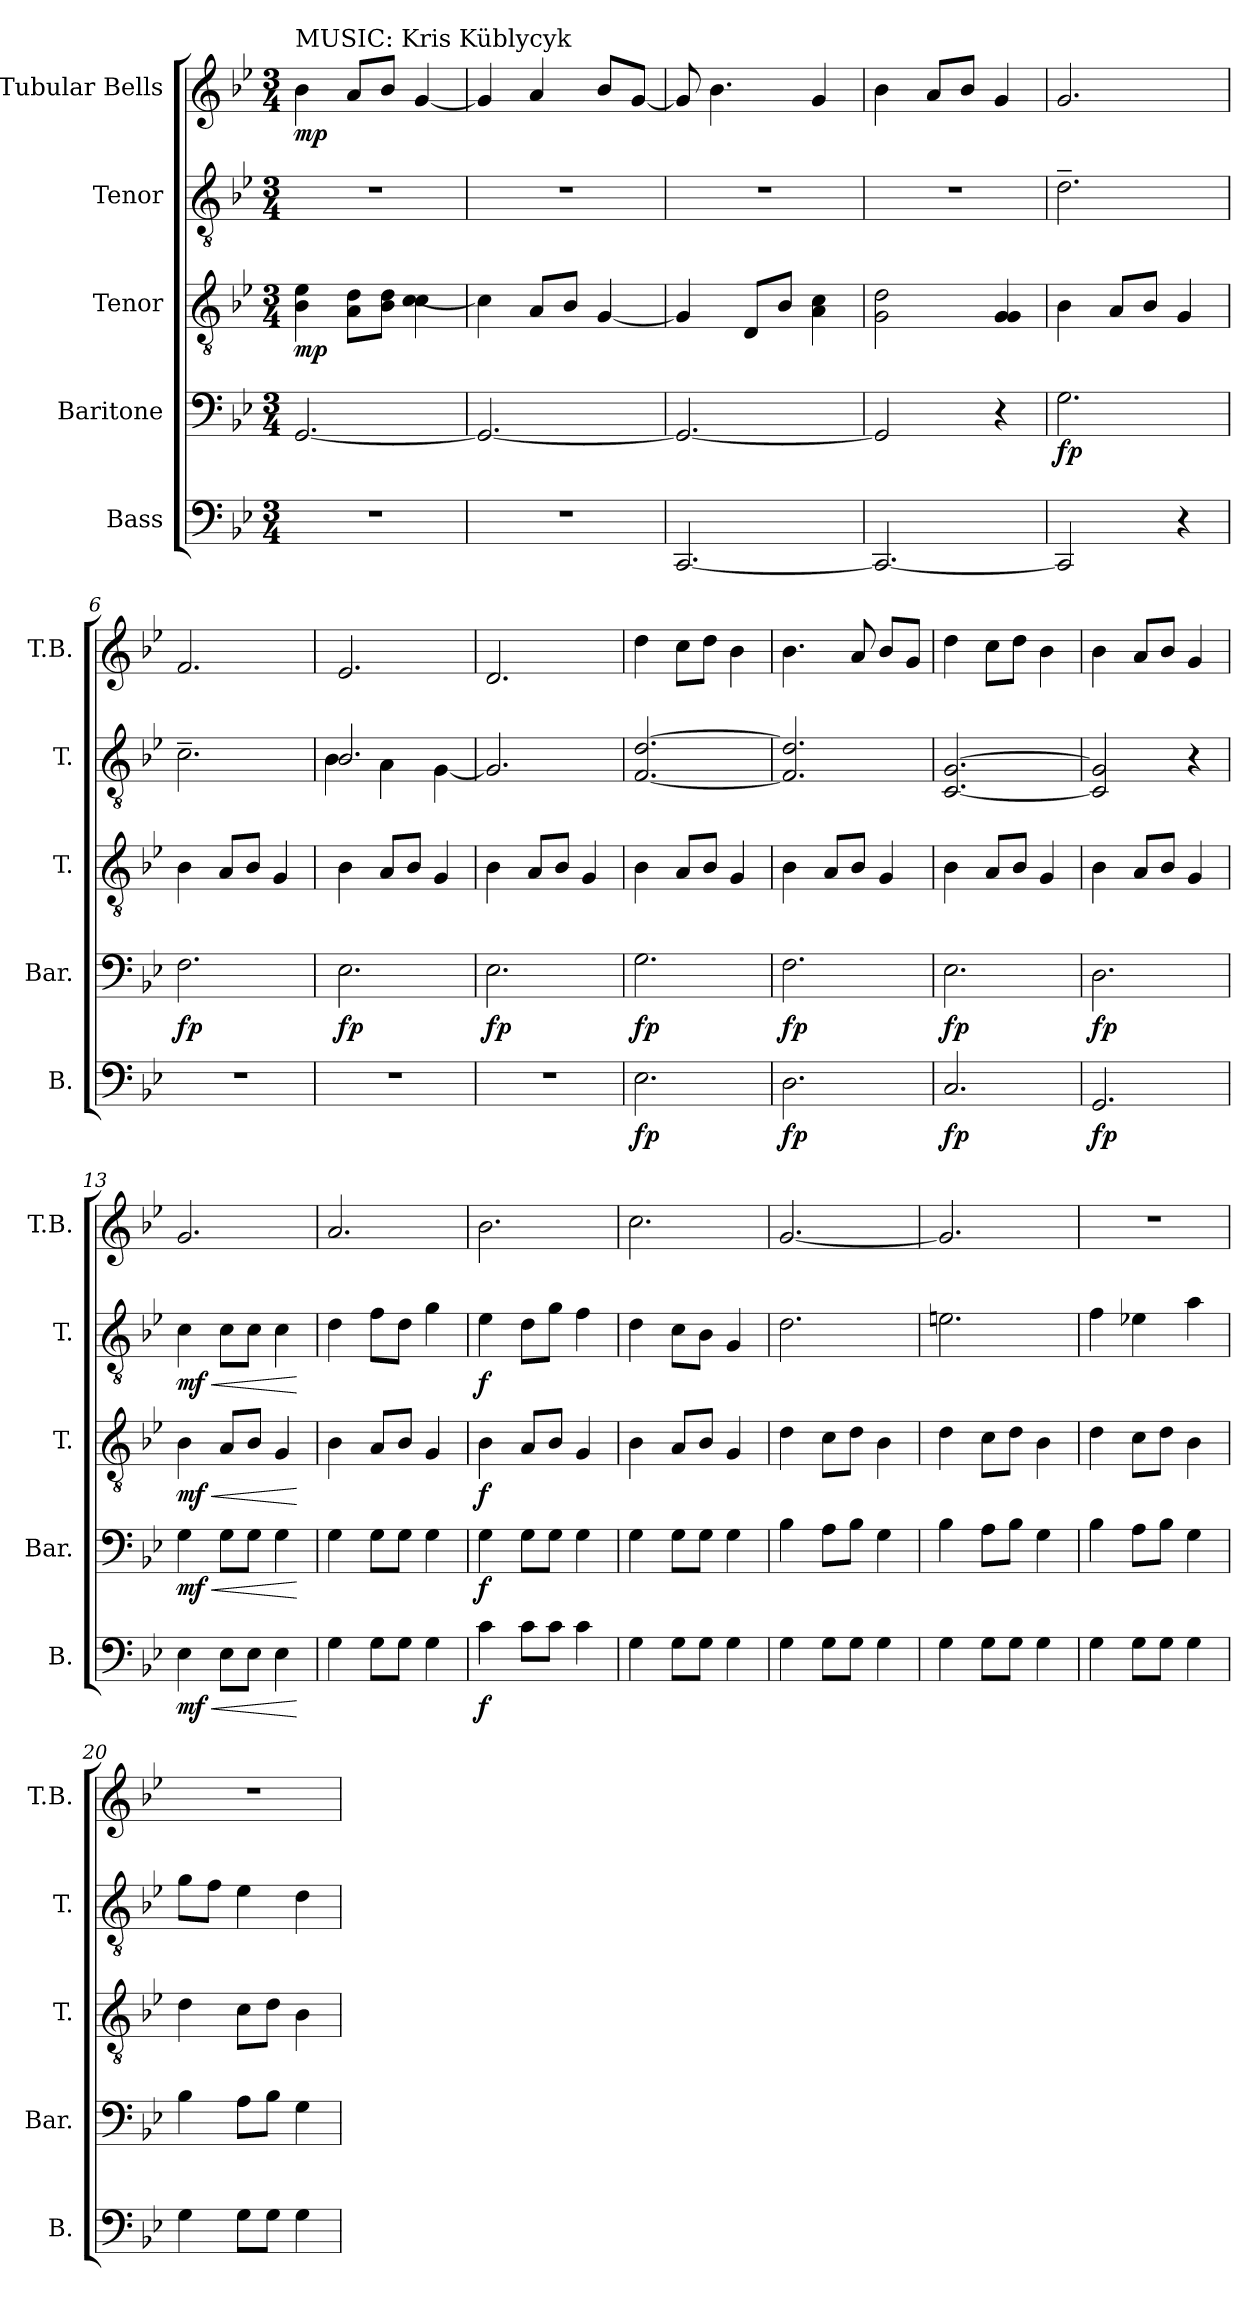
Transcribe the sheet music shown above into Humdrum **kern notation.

**kern	**dynam	**kern	**dynam	**kern	**dynam	**kern	**dynam	**kern	**dynam
*part5	*part5	*part4	*part4	*part3	*part3	*part2	*part2	*part1	*part1
*staff5	*staff5	*staff4	*staff4	*staff3	*staff3	*staff2	*staff2	*staff1	*staff1
*I"Bass	*	*I"Baritone	*	*I"Tenor	*	*I"Tenor	*	*I"Tubular Bells	*
*I'B.	*	*I'Bar.	*	*I'T.	*	*I'T.	*	*I'T.B.	*
*clefF4	*	*clefF4	*	*clefGv2	*	*clefGv2	*	*clefG2	*
*k[b-e-]	*	*k[b-e-]	*	*k[b-e-]	*	*k[b-e-]	*	*k[b-e-]	*
*M3/4	*	*M3/4	*	*M3/4	*	*M3/4	*	*M3/4	*
*MM160	*	*MM160	*	*MM160	*	*MM160	*	*MM160	*
=1	=1	=1	=1	=1	=1	=1	=1	=1	=1
!	!	!	!	!	!	!	!	!LO:TX:a:t=MUSIC&colon; Kris Küblycyk	!
!	!	!	!	!	!LO:DY:b	!	!	!	!LO:DY:b
2.r	.	[2.GG/	.	4B-\ 4e-\	mp	2.r	.	4b-\	mp
.	.	.	.	8A\ 8d\L	.	.	.	8a/L	.
.	.	.	.	8B-\ 8d\J	.	.	.	8b-/J	.
.	.	.	.	[4c\ 4c\	.	.	.	[4g/	.
=2	=2	=2	=2	=2	=2	=2	=2	=2	=2
2.r	.	2.GG/_	.	4c\]	.	2.r	.	4g/]	.
.	.	.	.	8A/L	.	.	.	4a/	.
.	.	.	.	8B-/J	.	.	.	.	.
.	.	.	.	[4G/	.	.	.	8b-/L	.
.	.	.	.	.	.	.	.	[8g/J	.
=3	=3	=3	=3	=3	=3	=3	=3	=3	=3
[2.CC/	.	2.GG/_	.	4G/]	.	2.r	.	8g/]	.
.	.	.	.	.	.	.	.	4.b-\	.
.	.	.	.	8D/L	.	.	.	.	.
.	.	.	.	8B-/J	.	.	.	.	.
.	.	.	.	4A\ 4c\	.	.	.	4g/	.
=4	=4	=4	=4	=4	=4	=4	=4	=4	=4
2.CC/_	.	2GG/]	.	2G\ 2d\	.	2.r	.	4b-\	.
.	.	.	.	.	.	.	.	8a/L	.
.	.	.	.	.	.	.	.	8b-/J	.
.	.	4r	.	4G/ 4G/	.	.	.	4g/	.
!!LO:LB:g=z
=5	=5	=5	=5	=5	=5	=5	=5	=5	=5
!	!	!	!LO:DY:b	!	!	!	!	!	!
2CC/]	.	2.G\	fp	4B-\	.	2.d~\	.	2.g/	.
.	.	.	.	8A/L	.	.	.	.	.
.	.	.	.	8B-/J	.	.	.	.	.
4r	.	.	.	4G/	.	.	.	.	.
=6	=6	=6	=6	=6	=6	=6	=6	=6	=6
!	!	!	!LO:DY:b	!	!	!	!	!	!
2.r	.	2.F\	fp	4B-\	.	2.c~\	.	2.f/	.
.	.	.	.	8A/L	.	.	.	.	.
.	.	.	.	8B-/J	.	.	.	.	.
.	.	.	.	4G/	.	.	.	.	.
=7	=7	=7	=7	=7	=7	=7	=7	=7	=7
*	*	*	*	*	*	*^	*	*	*
!	!	!	!LO:DY:b	!	!	!	!	!	!	!
2.r	.	2.E-\	fp	4B-\	.	2.B-/	4B-\	.	2.e-/	.
.	.	.	.	8A/L	.	.	4A\	.	.	.
.	.	.	.	8B-/J	.	.	.	.	.	.
.	.	.	.	4G/	.	.	[4G\	.	.	.
=8	=8	=8	=8	=8	=8	=8	=8	=8	=8	=8
!	!	!	!LO:DY:b	!	!	!	!	!	!	!
*	*	*	*	*	*	*v	*v	*	*	*
2.r	.	2.E-\	fp	4B-\	.	2.G/]	.	2.d/	.
.	.	.	.	8A/L	.	.	.	.	.
.	.	.	.	8B-/J	.	.	.	.	.
.	.	.	.	4G/	.	.	.	.	.
!!LO:PB:g=z
=9	=9	=9	=9	=9	=9	=9	=9	=9	=9
!	!LO:DY:b	!	!LO:DY:b	!	!	!	!	!	!
2.E-\	fp	2.G\	fp	4B-\	.	[2.F/ [2.d/	.	4dd\	.
.	.	.	.	8A/L	.	.	.	8cc\L	.
.	.	.	.	8B-/J	.	.	.	8dd\J	.
.	.	.	.	4G/	.	.	.	4b-\	.
=10	=10	=10	=10	=10	=10	=10	=10	=10	=10
!	!LO:DY:b	!	!LO:DY:b	!	!	!	!	!	!
2.D\	fp	2.F\	fp	4B-\	.	2.F/] 2.d/]	.	4.b-\	.
.	.	.	.	8A/L	.	.	.	.	.
.	.	.	.	8B-/J	.	.	.	8a/	.
.	.	.	.	4G/	.	.	.	8b-/L	.
.	.	.	.	.	.	.	.	8g/J	.
=11	=11	=11	=11	=11	=11	=11	=11	=11	=11
!	!LO:DY:b	!	!LO:DY:b	!	!	!	!	!	!
2.C/	fp	2.E-\	fp	4B-\	.	[2.C/ [2.G/	.	4dd\	.
.	.	.	.	8A/L	.	.	.	8cc\L	.
.	.	.	.	8B-/J	.	.	.	8dd\J	.
.	.	.	.	4G/	.	.	.	4b-\	.
=12	=12	=12	=12	=12	=12	=12	=12	=12	=12
!	!LO:DY:b	!	!LO:DY:b	!	!	!	!	!	!
2.GG/	fp	2.D\	fp	4B-\	.	2C/] 2G/]	.	4b-\	.
.	.	.	.	8A/L	.	.	.	8a/L	.
.	.	.	.	8B-/J	.	.	.	8b-/J	.
.	.	.	.	4G/	.	4r	.	4g/	.
!!LO:LB:g=z
=13	=13	=13	=13	=13	=13	=13	=13	=13	=13
!	!LO:HP:b	!	!LO:HP:b	!	!LO:HP:b	!	!LO:HP:b	!	!
!	!LO:DY:n=1:b	!	!LO:DY:n=1:b	!	!LO:DY:n=1:b	!	!LO:DY:n=1:b	!	!
4E-\	< mf	4G\	< mf	4B-\	< mf	4c\	< mf	2.g/	.
8E-\L	.	8G\L	.	8A/L	.	8c\L	.	.	.
8E-\J	.	8G\J	.	8B-/J	.	8c\J	.	.	.
4E-\	.	4G\	.	4G/	.	4c\	.	.	.
.	[	.	[	.	[	.	[	.	.
=14	=14	=14	=14	=14	=14	=14	=14	=14	=14
4G\	.	4G\	.	4B-\	.	4d\	.	2.a/	.
8G\L	.	8G\L	.	8A/L	.	8f\L	.	.	.
8G\J	.	8G\J	.	8B-/J	.	8d\J	.	.	.
4G\	.	4G\	.	4G/	.	4g\	.	.	.
=15	=15	=15	=15	=15	=15	=15	=15	=15	=15
!	!LO:DY:b	!	!LO:DY:b	!	!LO:DY:b	!	!LO:DY:b	!	!
4c\	f	4G\	f	4B-\	f	4e-\	f	2.b-\	.
8c\L	.	8G\L	.	8A/L	.	8d\L	.	.	.
8c\J	.	8G\J	.	8B-/J	.	8g\J	.	.	.
4c\	.	4G\	.	4G/	.	4f\	.	.	.
=16	=16	=16	=16	=16	=16	=16	=16	=16	=16
4G\	.	4G\	.	4B-\	.	4d\	.	2.cc\	.
8G\L	.	8G\L	.	8A/L	.	8c\L	.	.	.
8G\J	.	8G\J	.	8B-/J	.	8B-\J	.	.	.
4G\	.	4G\	.	4G/	.	4G/	.	.	.
!!LO:PB:g=z
=17	=17	=17	=17	=17	=17	=17	=17	=17	=17
4G\	.	4B-\	.	4d\	.	2.d\	.	[2.g/	.
8G\L	.	8A\L	.	8c\L	.	.	.	.	.
8G\J	.	8B-\J	.	8d\J	.	.	.	.	.
4G\	.	4G\	.	4B-\	.	.	.	.	.
=18	=18	=18	=18	=18	=18	=18	=18	=18	=18
4G\	.	4B-\	.	4d\	.	2.en\	.	2.g/]	.
8G\L	.	8A\L	.	8c\L	.	.	.	.	.
8G\J	.	8B-\J	.	8d\J	.	.	.	.	.
4G\	.	4G\	.	4B-\	.	.	.	.	.
=19	=19	=19	=19	=19	=19	=19	=19	=19	=19
4G\	.	4B-\	.	4d\	.	4f\	.	2.r	.
8G\L	.	8A\L	.	8c\L	.	4e-X\	.	.	.
8G\J	.	8B-\J	.	8d\J	.	.	.	.	.
4G\	.	4G\	.	4B-\	.	4a\	.	.	.
=20	=20	=20	=20	=20	=20	=20	=20	=20	=20
4G\	.	4B-\	.	4d\	.	8g\L	.	2.r	.
.	.	.	.	.	.	8f\J	.	.	.
8G\L	.	8A\L	.	8c\L	.	4e-\	.	.	.
8G\J	.	8B-\J	.	8d\J	.	.	.	.	.
4G\	.	4G\	.	4B-\	.	4d\	.	.	.
=	=	=	=	=	=	=	=	=	=
*-	*-	*-	*-	*-	*-	*-	*-	*-	*-
